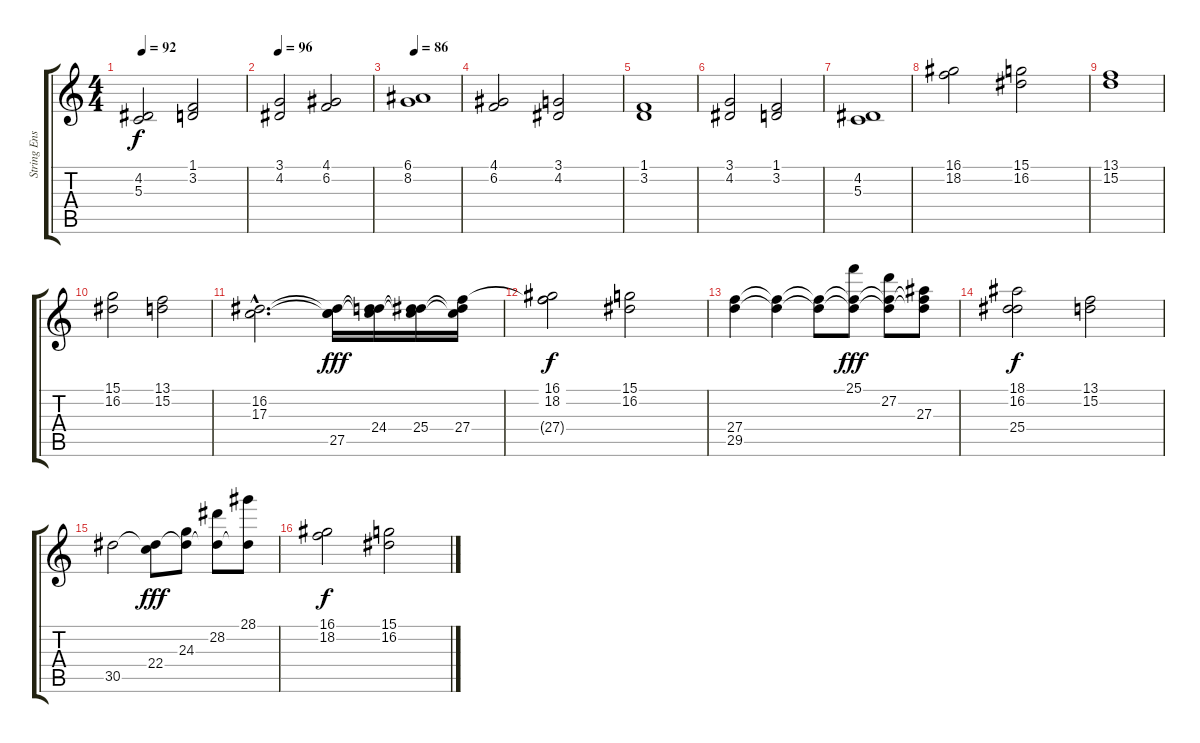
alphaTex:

\track ("String Ensemble" "String Ens") {instrument stringensemble1}
\staff {score tabs}
\tuning (E4 B3 G3 D3 A2 E2) {hide}
\ts (4 4)
\tempo 92
\clef g2
\ks c
(4.2 5.3).2{dy f volume 12} (1.1 3.2).2 |
\tempo 96
(3.1 4.2).2{volume 16} (4.1 6.2).2 |
\tempo 86
(6.1 8.2).1{volume 10} |
(4.1 6.2).2 (3.1 4.2).2 |
(1.1 3.2).1 |
(3.1 4.2).2 (1.1 3.2).2 |
(4.2 5.3).1 |
(16.1 18.2).2 (15.1 16.2).2 |
(13.1 15.2).1 |
(15.1 16.2).2 (13.1 15.2).2 |
(16.2{hac} 17.3{hac}).2{d} (16.2{t} 17.3{t} 27.5).16{dy fff} (16.2{t} 17.3{t} 24.4).16 (16.2{t} 17.3{t} 25.4).16 (16.2{t} 17.3{t} 27.4).16 |
(16.1 18.2 27.4{t}).2{dy f} (15.1 16.2).2 |
(27.4 29.5).4 (27.4{t} 29.5{t}).4 (27.4{t} 29.5{t}).8 (25.1 27.4{t} 29.5{t}).8{dy fff} (27.2 27.4{t} 29.5{t}).8 (27.3 27.4{t} 29.5{t}).8 |
(18.1 16.2 25.4).2{dy f} (13.1 15.2).2 |
30.5.2 (22.4 30.5{t}).8{dy fff} (24.3 30.5{t}).8 (28.2 30.5{t}).8 (28.1 30.5{t}).8 |
(16.1 18.2).2{dy f} (15.1 16.2).2
